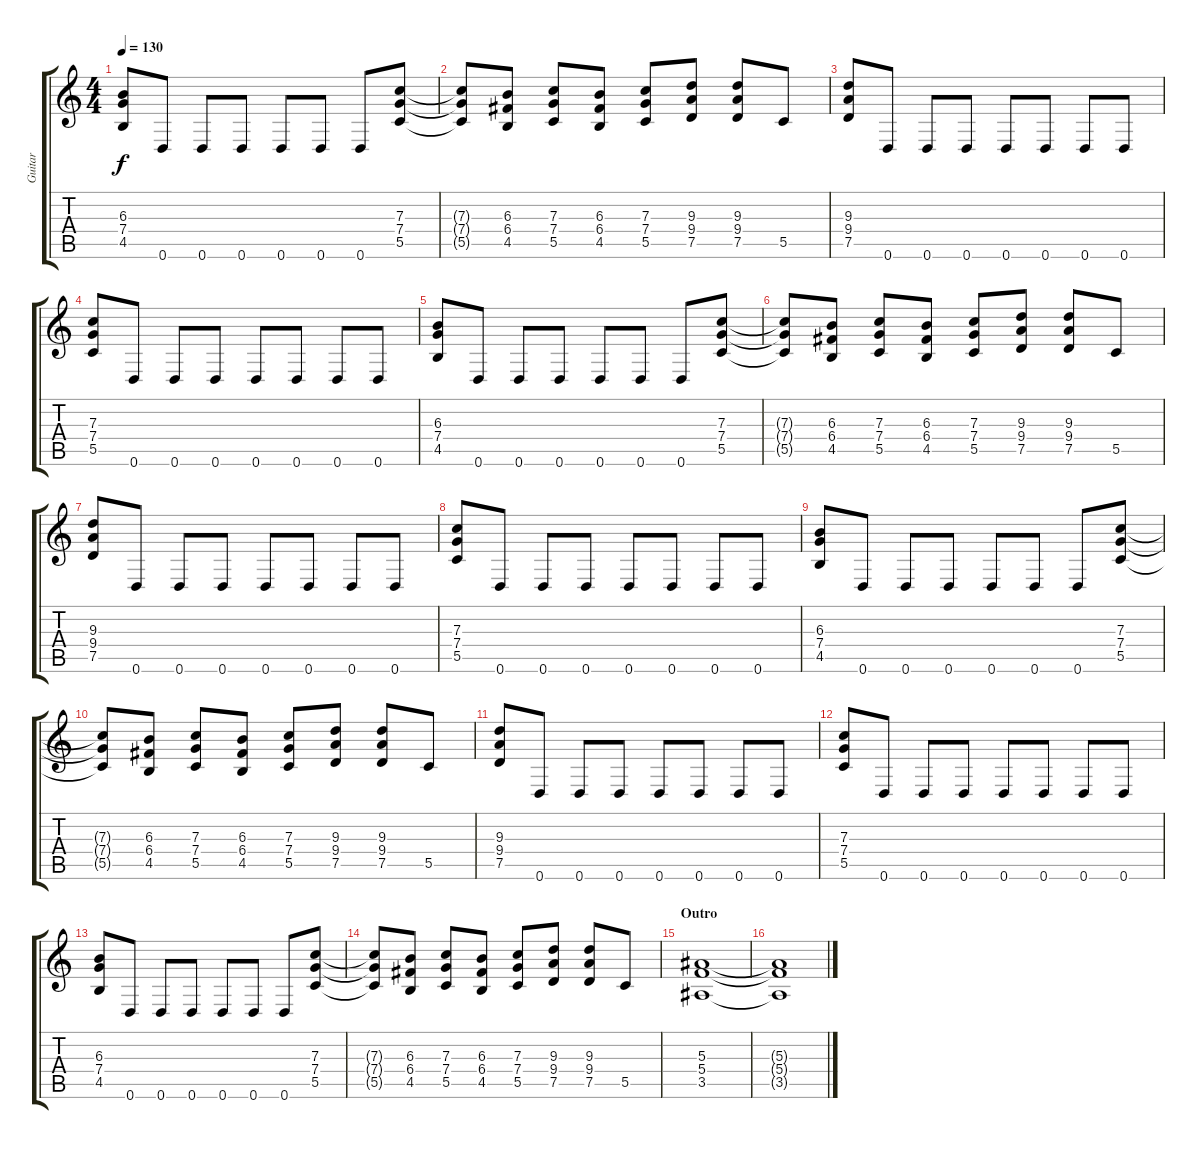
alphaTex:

\track ("Guitar" "Guitar") {instrument distortionguitar}
\staff {score tabs}
\tuning (D4 A3 F3 C3 G2 D2) {hide}
\ts (4 4)
\tempo 130
\clef g2
\ks c
(6.3 7.4 4.5).8{dy f} 0.6.8 0.6.8 0.6.8 0.6.8 0.6.8 0.6.8 (7.3 7.4 5.5).8 |
(7.3{t} 7.4{t} 5.5{t}).8 (6.3 6.4 4.5).8 (7.3 7.4 5.5).8 (6.3 6.4 4.5).8 (7.3 7.4 5.5).8 (9.3 9.4 7.5).8 (9.3 9.4 7.5).8 5.5.8 |
(9.3 9.4 7.5).8 0.6.8 0.6.8 0.6.8 0.6.8 0.6.8 0.6.8 0.6.8 |
(7.3 7.4 5.5).8 0.6.8 0.6.8 0.6.8 0.6.8 0.6.8 0.6.8 0.6.8 |
(6.3 7.4 4.5).8 0.6.8 0.6.8 0.6.8 0.6.8 0.6.8 0.6.8 (7.3 7.4 5.5).8 |
(7.3{t} 7.4{t} 5.5{t}).8 (6.3 6.4 4.5).8 (7.3 7.4 5.5).8 (6.3 6.4 4.5).8 (7.3 7.4 5.5).8 (9.3 9.4 7.5).8 (9.3 9.4 7.5).8 5.5.8 |
(9.3 9.4 7.5).8 0.6.8 0.6.8 0.6.8 0.6.8 0.6.8 0.6.8 0.6.8 |
(7.3 7.4 5.5).8 0.6.8 0.6.8 0.6.8 0.6.8 0.6.8 0.6.8 0.6.8 |
(6.3 7.4 4.5).8 0.6.8 0.6.8 0.6.8 0.6.8 0.6.8 0.6.8 (7.3 7.4 5.5).8 |
(7.3{t} 7.4{t} 5.5{t}).8 (6.3 6.4 4.5).8 (7.3 7.4 5.5).8 (6.3 6.4 4.5).8 (7.3 7.4 5.5).8 (9.3 9.4 7.5).8 (9.3 9.4 7.5).8 5.5.8 |
(9.3 9.4 7.5).8 0.6.8 0.6.8 0.6.8 0.6.8 0.6.8 0.6.8 0.6.8 |
(7.3 7.4 5.5).8 0.6.8 0.6.8 0.6.8 0.6.8 0.6.8 0.6.8 0.6.8 |
(6.3 7.4 4.5).8 0.6.8 0.6.8 0.6.8 0.6.8 0.6.8 0.6.8 (7.3 7.4 5.5).8 |
(7.3{t} 7.4{t} 5.5{t}).8 (6.3 6.4 4.5).8 (7.3 7.4 5.5).8 (6.3 6.4 4.5).8 (7.3 7.4 5.5).8 (9.3 9.4 7.5).8 (9.3 9.4 7.5).8 5.5.8 |
\section ("" "Outro")
(5.3 5.4 3.5).1 |
(5.3{t} 5.4{t} 3.5{t}).1
